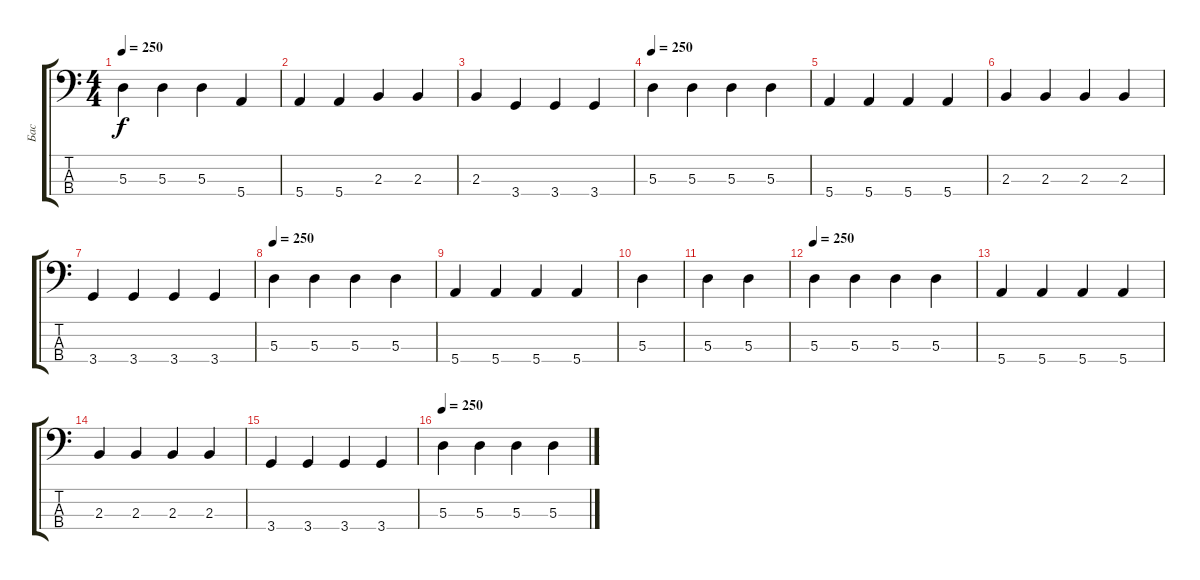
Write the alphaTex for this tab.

\track ("Бас" "Бас") {instrument electricbassfinger}
\staff {score tabs}
\tuning (G2 D2 A1 E1) {hide}
\ts (4 4)
\tempo 250
\clef f4
\ks c
5.3.4{dy f} 5.3.4 5.3.4 5.4.4 |
5.4.4 5.4.4 2.3.4 2.3.4 |
2.3.4 3.4.4 3.4.4 3.4.4 |
\tempo 250
5.3.4 5.3.4 5.3.4 5.3.4 |
5.4.4 5.4.4 5.4.4 5.4.4 |
2.3.4 2.3.4 2.3.4 2.3.4 |
3.4.4 3.4.4 3.4.4 3.4.4 |
\tempo 250
5.3.4 5.3.4 5.3.4 5.3.4 |
5.4.4 5.4.4 5.4.4 5.4.4 |
5.3.4 |
5.3.4 5.3.4 |
\tempo 250
5.3.4 5.3.4 5.3.4 5.3.4 |
5.4.4 5.4.4 5.4.4 5.4.4 |
2.3.4 2.3.4 2.3.4 2.3.4 |
3.4.4 3.4.4 3.4.4 3.4.4 |
\tempo 250
5.3.4 5.3.4 5.3.4 5.3.4
